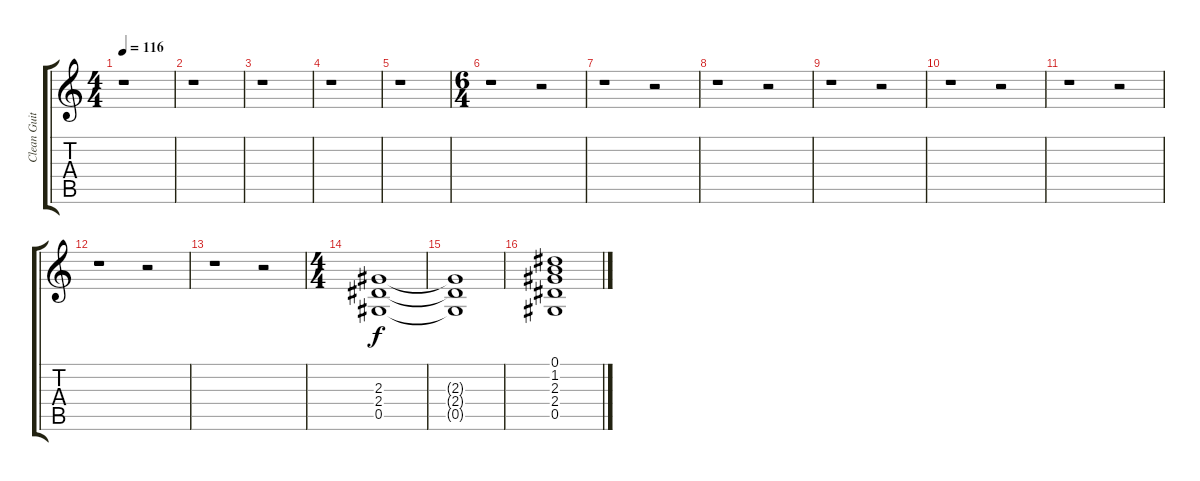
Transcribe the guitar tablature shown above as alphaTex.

\track ("Clean Guitar 1" "Clean Guit") {instrument acousticguitarsteel}
\staff {score tabs}
\tuning (Eb4 Bb3 Gb3 Db3 Ab2 Eb2) {hide}
\ts (4 4)
\tempo 116
\clef g2
\ks c
r.1{dy f} |
r.1 |
r.1 |
r.1 |
r.1 |
\ts (6 4)
r.1 r.2 |
r.1 r.2 |
r.1 r.2 |
r.1 r.2 |
r.1 r.2 |
r.1 r.2 |
r.1 r.2 |
r.1 r.2 |
\ts (4 4)
(2.3 2.4 0.5).1 |
(2.3{t} 2.4{t} 0.5{t}).1 |
(0.1 1.2 2.3 2.4 0.5).1
